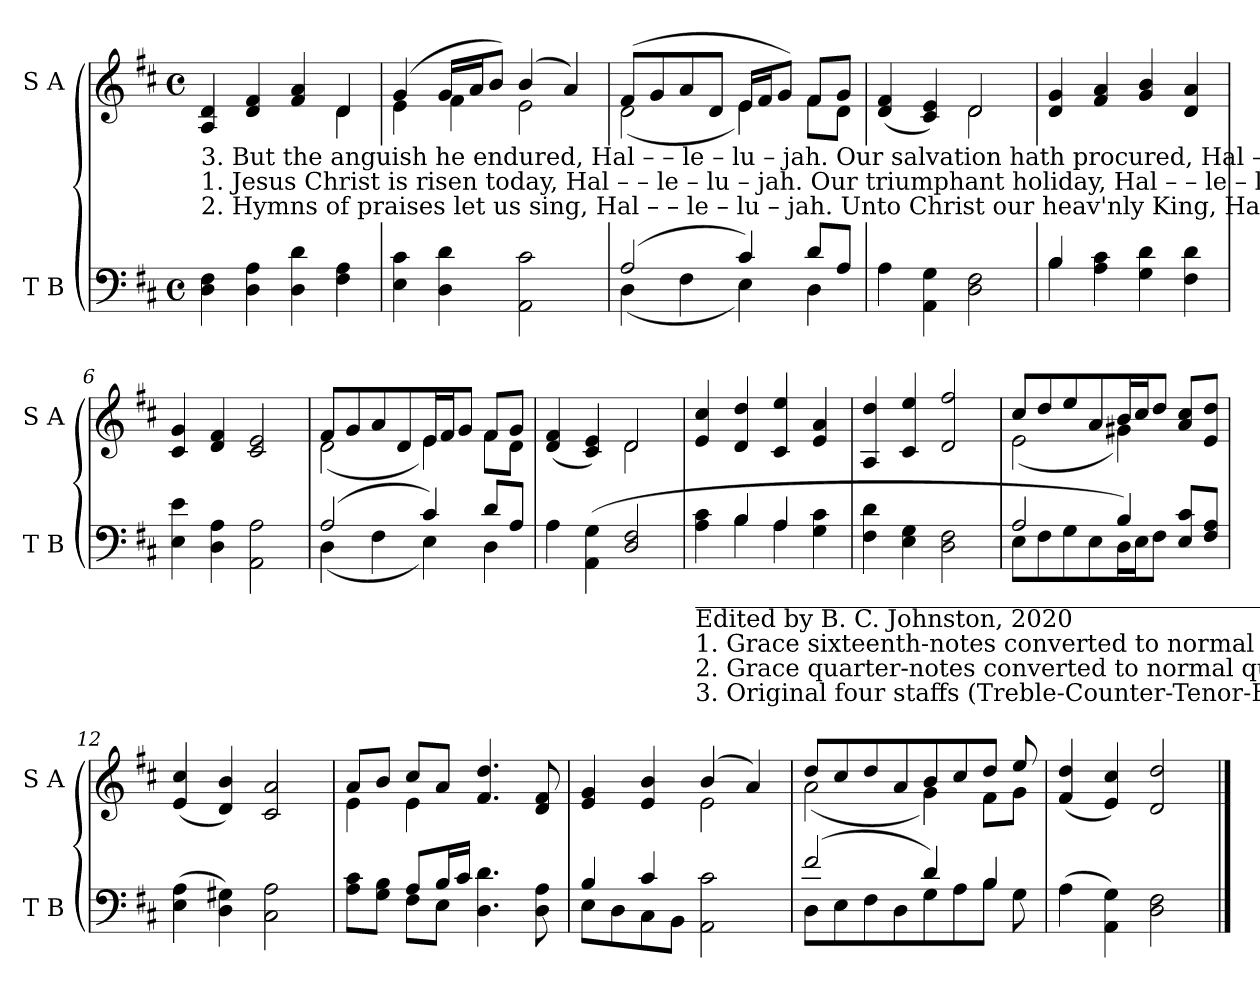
**kern	**kern
*part2	*part1
*staff2	*staff1
*I"T B	*I"S A
*I'T B	*I'S A
*clefF4	*clefG2
*k[f#c#]	*k[f#c#]
*M4/4	*M4/4
*met(c)	*met(c)
*MM110	*MM110
=1	=1
*	*^
!	!LO:TX:b:t=3. But the anguish he endured,   Hal     –       –      le    –   lu – jah. Our salvation hath procured,  Hal    –     –    le   –   lu – jah.	!
!	!LO:TX:b:t=1. Jesus Christ is risen today,      Hal     –       –      le    –   lu – jah.  Our triumphant holiday,  Hal     –       –      le   –   lu – jah.	!
!	!LO:TX:b:t=2. Hymns of praises let us sing,    Hal     –       –      le    –   lu – jah. Unto Christ our heav'nly King,  Hal   –    –    le   –   lu – jah.	!
4D\ 4F#\	4A/ 4d/	4ryy
4D\ 4A\	4d/ 4f#/	4ryy
4D\ 4d\	4f#/ 4a/	4ryy
4F#\ 4A\	4d/	4d\
=2	=2	=2
4E\ 4c#\	(>4g/	4e\
4D\ 4d\	16g/LL	4f#\
.	16a/J	.
.	8b/J)	.
2AA\ 2c#\	(>4b/	2e\
.	4a/)	.
=3	=3	=3
*^	*	*
(>2A/	(<4D\	(>8f#/L	(<2d\
.	.	8g/	.
.	4F#\	8a/	.
.	.	8d/J	.
4c#/)	4E\)	16e/LL	4e\)
.	.	16f#/J	.
.	.	8g/J)	.
8d/L	4D\	8f#/L	8f#\L
8A/J	.	8g/J	8d\J
=4	=4	=4	=4
(>4ryy	4A\	(<4d/ 4f#/	4ryy
4AA\ 4G\)	4ryy	4c#/ 4e/)	4ryy
2D\ 2F#\	2ryy	2d/	2d\
*	*	*v	*v
=5	=5	=5
4B/	4B\	4d/ 4g/
4A\ 4c#\	4ryy	4f#/ 4a/
4G\ 4d\	2ryy	4g/ 4b/
4F#\ 4d\	.	4d/ 4a/
*v	*v	*
=6	=6
4E\ 4e\	4c#/ 4g/
4D\ 4A\	4d/ 4f#/
2AA\ 2A\	2c#/ 2e/
=7	=7
*^	*^
(>2A/	(<4D\	8f#/L	(<2d\
.	.	8g/	.
.	4F#\	8a/	.
.	.	8d/	.
4c#/)	4E\)	16e/L	4e\)
.	.	16f#/J	.
.	.	8g/J	.
8d/L	4D\	8f#/L	8f#\L
8A/J	.	8g/J	8d\J
=8	=8	=8	=8
4ryy	(>4A\	(<4d/ 4f#/	4ryy
(4AA\ 4G\	4ryy	4c#/ 4e/)	4ryy
2D/ 2F#/	2ryy	2d/	2d\
!!LO:LB:g=z
=9	=9	=9	=9
!	!	!LO:TX:b:t=3. Now above the sky he's King,    Hal     –      –     le  –   lu – jah.  Where  the   angels   ev – er   sing,   Hal     –    –     le   –  lu – jah.	!
!	!	!LO:TX:b:t=1. Who did once upon the cross,  Hal    –      –     le   –  lu – jah.   Suf – fer     to   redeem  our  loss,   Hal       –        le  –   lu – jah.	!
!	!	!LO:TX:b:t=2. Who endured the cross and grave, Hal      –       le  –   lu – jah.  Sin– ners     to  redeem  and  save,   Hal    –    –      le  –   lu – jah.	!
!LO:TX:b:t=_____________________________________________________________________________________	!	!	!
!LO:TX:b:t=Edited by B. C. Johnston, 2020	!	!	!
!LO:TX:b:t=1. Grace sixteenth-notes converted to normal sixteenth-notes in measures 2, 3, 6, 11, and 13.	!	!	!
!LO:TX:b:t=2. Grace quarter-notes converted to normal quarter-notes in measures 2 and 14.	!	!	!
!LO:TX:b:t=3. Original four staffs (Treble-Counter-Tenor-Bass) converted to two.	!	!	!
*	*	*v	*v
4A\ 4c#\	4ryy	4e/ 4cc#/
4B/	4B\	4d/ 4dd/
4A/	4A\	4c#/ 4ee/
4G\ 4c#\	4ryy	4e/ 4a/
*v	*v	*
=10	=10
4F#\ 4d\	4A/ 4dd/
4E\ 4G\	4c#/ 4ee/
2D\ 2F#\	2d/ 2ff#/
=11	=11
*^	*^
2A/	8E\L	8cc#/L	(<2e\
.	8F#\	8dd/	.
.	8G\	8ee/	.
.	8E\	8a/	.
4B/)	16D\L	16b/L	4g#X\)
.	16E\J	16cc#/J	.
.	8F#\J	8dd/J	.
8E/ 8c#/L	4rBByy	8a/ 8cc#/L	4ryy
8F#/ 8A/J	.	8e/ 8dd/J	.
*v	*v	*	*
*	*v	*v
=12	=12
(>4E\ 4A\	(<4e/ 4cc#/
4D\ 4G#X\)	4d/ 4b/)
2C#\ 2A\	2c#/ 2a/
=13	=13
*^	*^
8A\ 8c#\L	4ryy	8a/L	4e\
8G\ 8B\J	.	8b/J	.
8A/L	8F#\L	8cc#/L	4e\
16B/L	8E\J	8a/J	.
16c#/JJ	.	.	.
4.D\ 4.d\	2ryy	4.f#/ 4.dd/	2ryy
8D\ 8A\	.	8d/ 8f#/	.
=14	=14	=14	=14
4B/	8E\L	4e/ 4g/	4ryy
.	8D\	.	.
4c#/	8C#\	4e/ 4b/	4ryy
.	8BB\J	.	.
2AA\ 2c#\	2ryy	(<4b/	2e\
.	.	4a/)	.
=15	=15	=15	=15
(<2f#/	8D\L	8dd/L	(<2a\
.	8E\	8cc#/	.
.	8F#\	8dd/	.
.	8D\	8a/	.
4d/)	8G\	8b/	4g\)
.	8A\	8cc#/	.
4B/	8B\J	8dd/J	8f#\L
.	8G\	8ee/	8g\J
*v	*v	*	*
*	*v	*v
=16	=16
(>4A\	(<4f#/ 4dd/
4AA\ 4G\)	4e/ 4cc#/)
2D\ 2F#\	2d/ 2dd/
==	==
*-	*-
